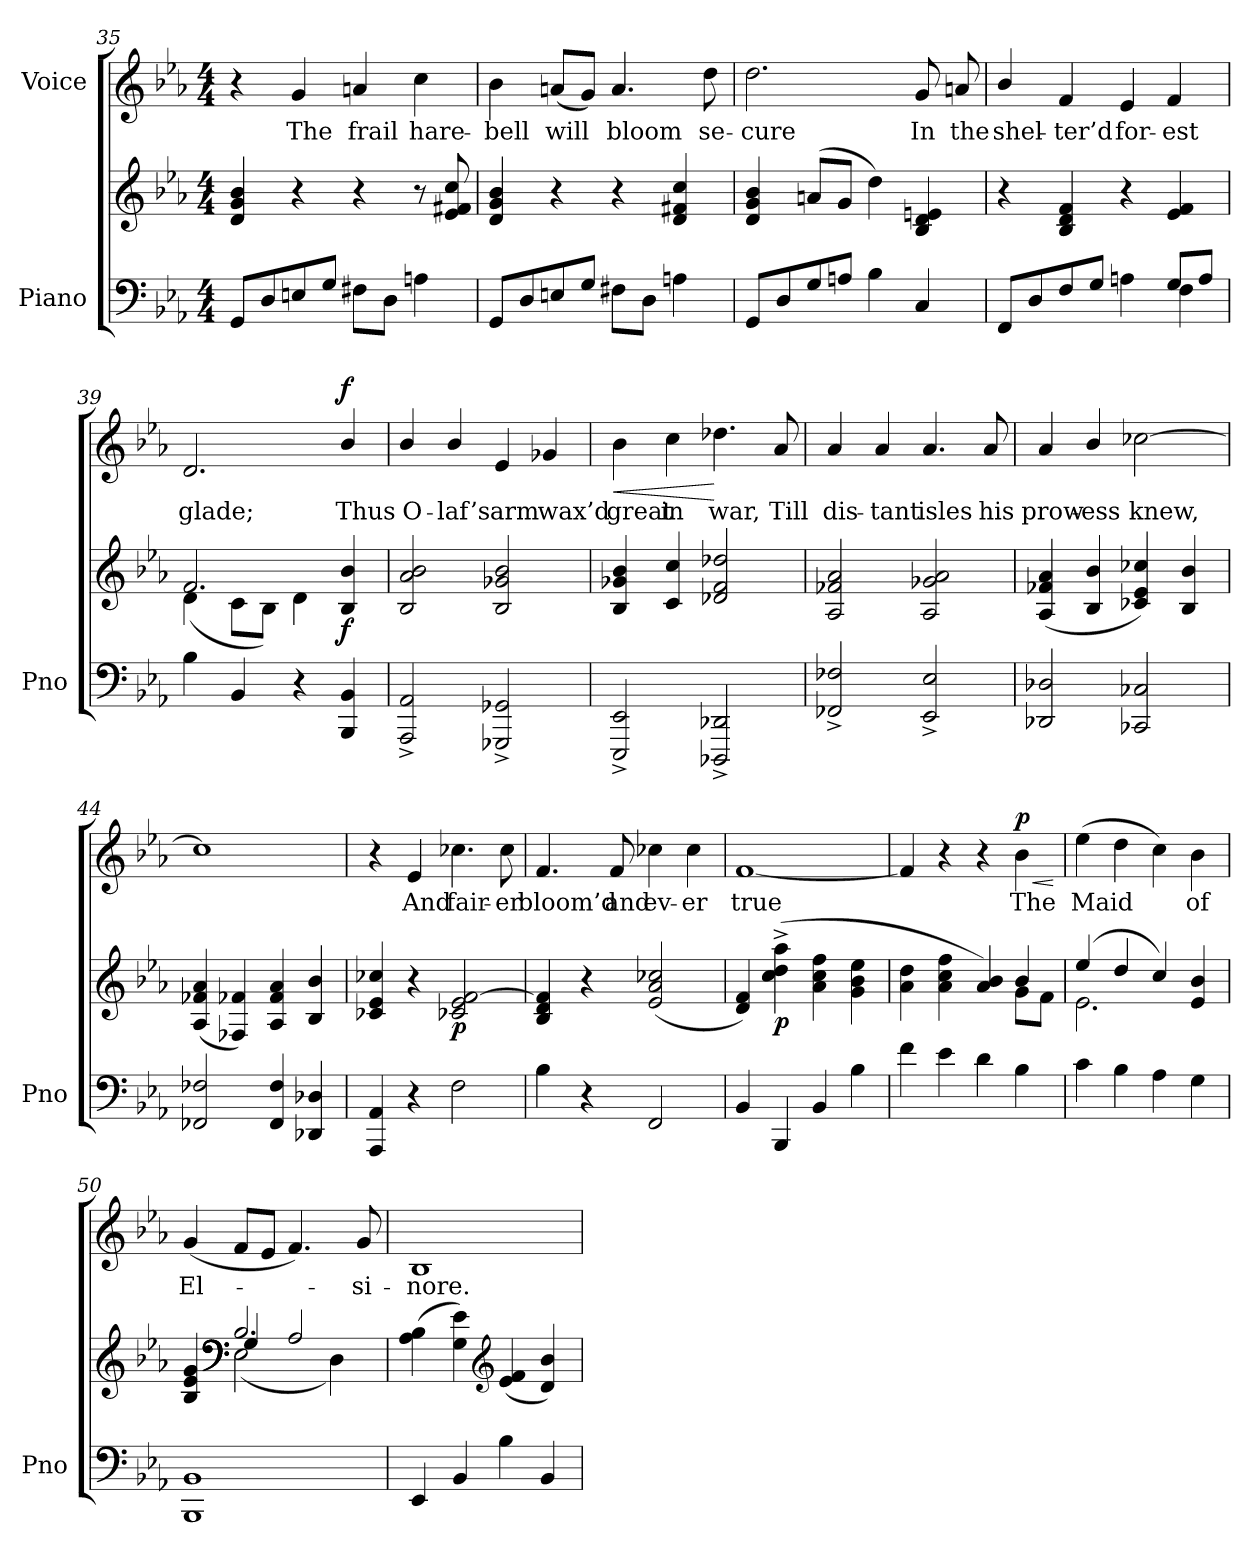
**kern	**kern	**dynam	**kern	**text	**dynam
*part2	*part2	*part2	*part1	*part1	*part1
*staff3	*staff2	*staff2/3	*staff1	*staff1	*staff1
*I"Piano	*	*	*I"Voice	*	*
*I'Pno	*	*	*	*	*
*clefF4	*clefG2	*	*clefG2	*	*
*k[b-e-a-]	*k[b-e-a-]	*	*k[b-e-a-]	*	*
*M4/4	*M4/4	*	*M4/4	*	*
=35	=35	=35	=35	=35	=35
8GG/L	4d/ 4g/ 4b-/	.	4r	.	.
8D/	.	.	.	.	.
8En/	4r	.	4g/	The	.
8G/J	.	.	.	.	.
8F#X\L	4r	.	4an/	frail	.
8D\J	.	.	.	.	.
4An\	8r	.	4cc\	hare-	.
.	8e-/ 8f#X/ 8cc/	.	.	.	.
=36	=36	=36	=36	=36	=36
8GG/L	4d/ 4g/ 4b-/	.	4b-\	-bell	.
8D/	.	.	.	.	.
8En/	4r	.	(8an/L	will	.
8G/J	.	.	8g/J)	.	.
8F#X\L	4r	.	4.a/	bloom	.
8D\J	.	.	.	.	.
4An\	4d/ 4f#X/ 4cc/	.	.	.	.
.	.	.	8dd\	se-	.
=37	=37	=37	=37	=37	=37
8GG/L	4d/ 4g/ 4b-/	.	2.dd\	-cure	.
8D/	.	.	.	.	.
8G/	(8an/L	.	.	.	.
8An/J	8g/J	.	.	.	.
4B-\	4dd\)	.	.	.	.
4C/	4B-/ 4d/ 4en/	.	8g/	In	.
.	.	.	8an/	the	.
=38	=38	=38	=38	=38	=38
*^	*	*	*	*	*
8FF/L	2.ryy	4r	.	4b-/	shel-	.
8D/	.	.	.	.	.	.
8F/	.	4B-/ 4d/ 4f/	.	4f/	-ter’d	.
8G/J	.	.	.	.	.	.
4An\	.	4r	.	4e-/	for-	.
8G/L	4F\	4e-/ 4f/	.	4f/	-est	.
8A/J	.	.	.	.	.	.
*v	*v	*	*	*	*	*
=39	=39	=39	=39	=39	=39
*	*^	*	*	*	*
4B-\	2.f/	(4d\	.	2.d/	glade;	.
4BB-/	.	8c\L	.	.	.	.
.	.	8B-\J)	.	.	.	.
4r	.	4d\	.	.	.	.
!	!	!	!LO:DY:b	!	!	!LO:DY:a
4BBB-/ 4BB-/	4B-/ 4b-/	4ryy	f	4b-/	Thus	f
*	*v	*v	*	*	*	*
=40	=40	=40	=40	=40	=40
2AAA-/^> 2AA-/^>	2B-/ 2a-/ 2b-/	.	4b-/	O-	.
.	.	.	4b-/	-laf’s	.
2GGG-X/^> 2GG-X/^>	2B-/ 2g-X/ 2b-/	.	4e-/	arm	.
.	.	.	4g-X/	wax’d	.
=41	=41	=41	=41	=41	=41
!	!	!	!	!	!LO:HP:b
2EEE-/^> 2EE-/^>	4B-/ 4g-X/ 4b-/	.	4b-\	great	<
.	4c/ 4cc/	.	4cc\	in	.
2DDD-X/^> 2DD-X/^>	2d-X/ 2f/ 2dd-X/	.	4.dd-X\	war,	[
.	.	.	8a-/	Till	.
=42	=42	=42	=42	=42	=42
2FF-X/^> 2F-X/^>	2A-/ 2f-X/ 2a-/	.	4a-/	dis-	.
.	.	.	4a-/	-tant	.
2EE-/^> 2E-/^>	2A-/ 2g-X/ 2a-/	.	4.a-/	isles	.
.	.	.	8a-/	his	.
=43	=43	=43	=43	=43	=43
2DD-X/ 2D-X/	(4A-/ 4f-X/ 4a-/	.	4a-/	prow-	.
.	4B-/ 4b-/	.	4b-/	-ess	.
2CC-X/ 2C-X/	4c-X/ 4e-/ 4cc-X/)	.	[2cc-X\	knew,	.
.	4B-/ 4b-/	.	.	.	.
=44	=44	=44	=44	=44	=44
2FF-X/ 2F-X/	(4A-/ 4f-X/ 4a-/	.	1cc-]	.	.
.	4F-X/ 4f-X/)	.	.	.	.
4FF-/ 4F-/	4A-/ 4f-/ 4a-/	.	.	.	.
4DD-X/ 4D-X/	4B-/ 4b-/	.	.	.	.
=45	=45	=45	=45	=45	=45
4AAA-/ 4AA-/	4c-X/ 4e-/ 4cc-X/	.	4r	.	.
!	!	!	!	!	!LO:DY:a
!	!	!	!	!	!LO:DY:n=1:a
4r	4r	.	4e-/	And	p other-dynamics
!	!	!LO:DY:b	!	!	!
2F\	2c-X/ 2e-/ [2f/	p	4.cc-X\	fair-	.
.	.	.	8cc-\	-er	.
=46	=46	=46	=46	=46	=46
4B-\	4B-/ 4d/ 4f/]	.	4.f/	bloom’d	.
4r	4r	.	.	.	.
.	.	.	8f/	and	.
2FF/	(2e-/ 2a-/ 2cc-X/	.	4cc-X\	ev-	.
.	.	.	4cc-\	-er	.
=47	=47	=47	=47	=47	=47
4BB-/	4d/ 4f/)	.	[1f	true	.
!	!	!LO:DY:b	!	!	!
4BBB-/	(4cc\^ 4dd\^ 4aa-\^	p	.	.	.
4BB-/	4a-\ 4cc\ 4ff\	.	.	.	.
4B-\	4g\ 4b-\ 4ee-\	.	.	.	.
=48	=48	=48	=48	=48	=48
*	*^	*	*	*	*
4f\	4a-\ 4dd\	2.ryy	.	4f/]	.	.
4e-\	4a-\ 4cc\ 4ff\	.	.	4r	.	.
4d\	4a-/ 4b-/)	.	.	4r	.	.
!	!	!	!	!	!	!LO:HP:b
!	!	!	!	!	!	!LO:DY:n=1:a
4B-\	4b-/	8g\L	.	4b-\	The	< p
.	.	8f\J	.	.	.	.
*	*v	*v	*	*	*	*
.	.	.	.	.	[
=49	=49	=49	=49	=49	=49
*	*^	*	*	*	*
4c\	(4ee-/	2.e-\	.	(4ee-\	Maid	.
4B-\	4dd/	.	.	4dd\	.	.
4A-\	4cc/)	.	.	4cc\)	.	.
4G\	4e-/ 4b-/	4ryy	.	4b-\	of	.
=50	=50	=50	=50	=50	=50	=50
*	*	*^	*	*	*	*
1BBB- 1BB-	4ryy	4ryy	4B-/ 4e-/ 4g/	.	(4g/	El-	.
*	*clefF4	*	*	*	*	*	*
.	2.B-/	(2E-\	4G/	.	8f/L	.	.
.	.	.	.	.	8e-/J	.	.
.	.	.	2A-/	.	4.f/)	.	.
.	.	4D\)	.	.	.	.	.
.	.	.	.	.	8g/	-si-	.
*	*v	*v	*v	*	*	*	*
=51	=51	=51	=51	=51	=51
4EE-/	(4A-\ 4B-\	.	1B-	-nore.	.
4BB-/	4G\ 4e-\)	.	.	.	.
*	*clefG2	*	*	*	*
4B-\	(4e-/ 4f/	.	.	.	.
4BB-/	4d/ 4b-/)	.	.	.	.
=	=	=	=	=	=
*-	*-	*-	*-	*-	*-
